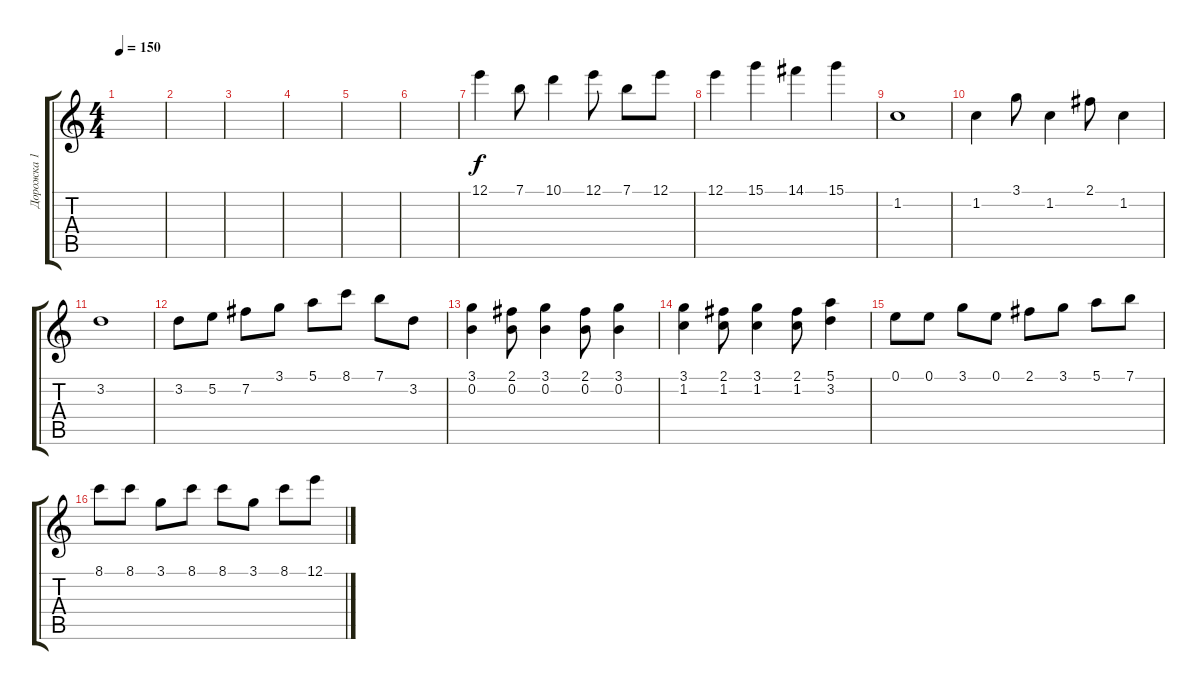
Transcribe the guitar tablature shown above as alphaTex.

\track ("Дорожка 1" "Дорожка 1") {instrument overdrivenguitar}
\staff {score tabs}
\tuning (E4 B3 G3 D3 A2 E2) {hide}
\ts (4 4)
\tempo 150
\clef g2
\ks c
|
|
|
|
|
|
12.1.4{volume 11} 7.1.8 10.1.4 12.1.8 7.1.8 12.1.8 |
12.1.4 15.1.4 14.1.4 15.1.4 |
1.2.1 |
1.2.4 3.1.8 1.2.4 2.1.8 1.2.4 |
3.2.1 |
3.2.8 5.2.8 7.2.8 3.1.8 5.1.8 8.1.8 7.1.8 3.2.8 |
(3.1 0.2).4 (2.1 0.2).8 (3.1 0.2).4 (2.1 0.2).8 (3.1 0.2).4 |
(3.1 1.2).4 (2.1 1.2).8 (3.1 1.2).4 (2.1 1.2).8 (5.1 3.2).4 |
0.1.8 0.1.8 3.1.8 0.1.8 2.1.8 3.1.8 5.1.8 7.1.8 |
8.1.8 8.1.8 3.1.8 8.1.8 8.1.8 3.1.8 8.1.8 12.1.8
